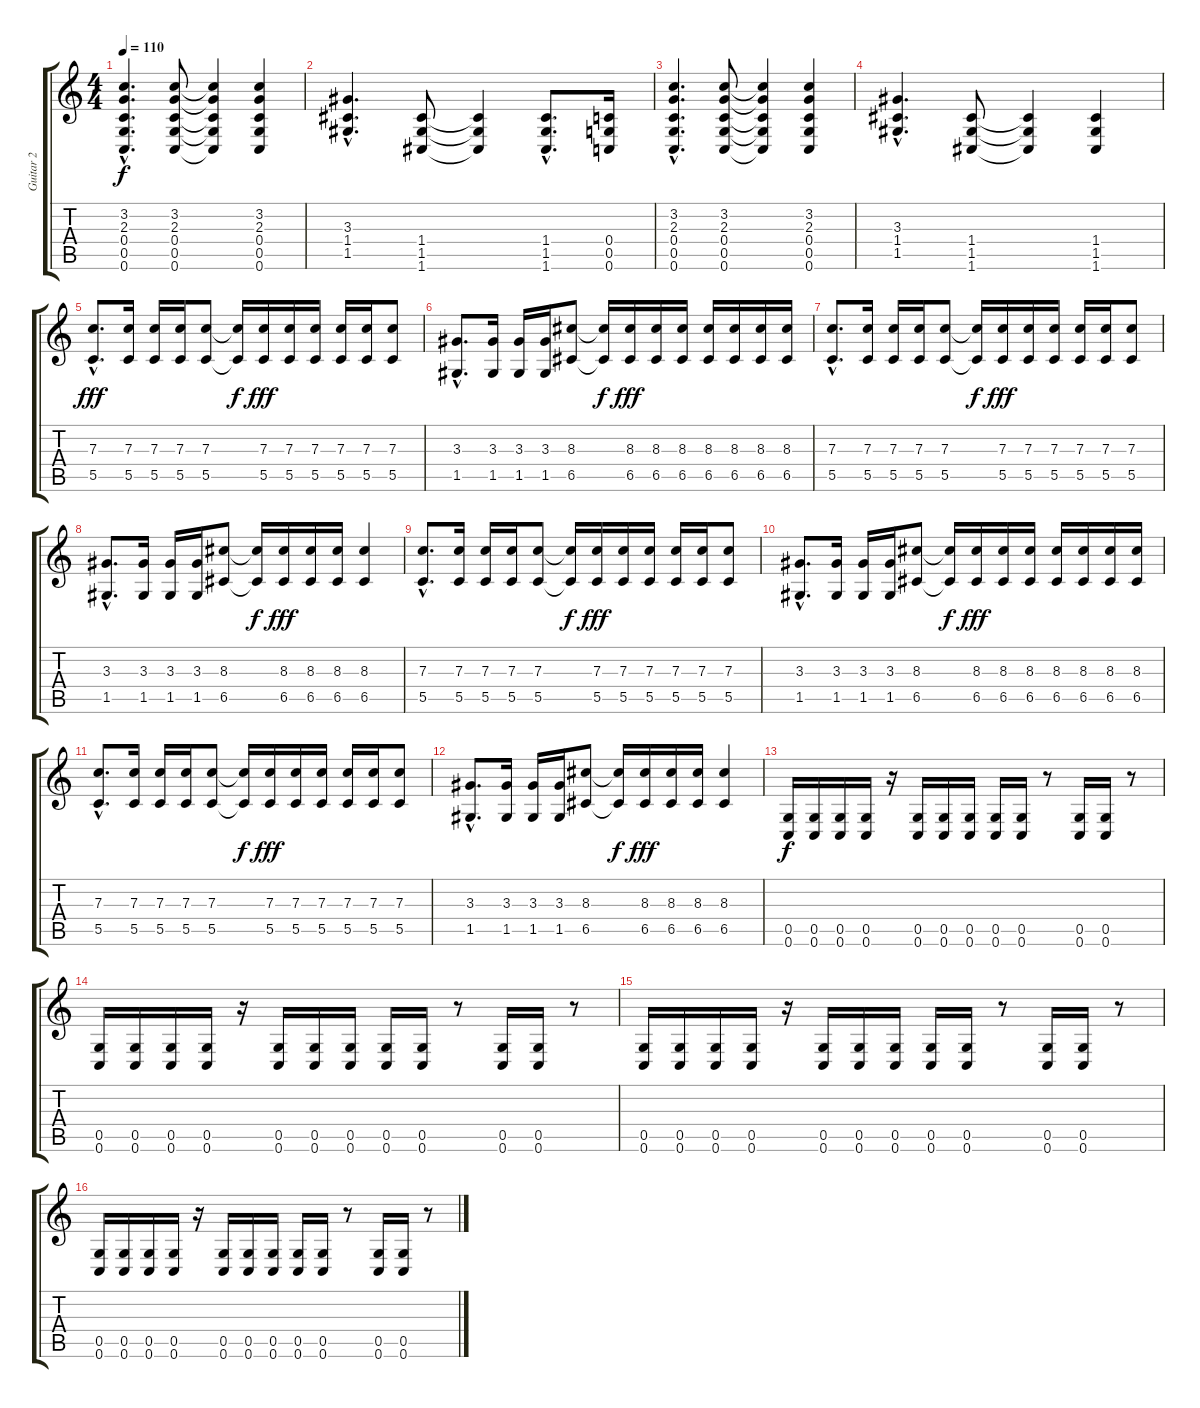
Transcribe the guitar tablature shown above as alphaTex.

\track ("Guitar 2" "Guitar 2") {instrument overdrivenguitar}
\staff {score tabs}
\tuning (D4 A3 F3 C3 G2 C2) {hide}
\ts (4 4)
\tempo 110
\clef g2
\ks c
(3.2{hac} 2.3{hac} 0.4{hac} 0.5{hac} 0.6{hac}).4{d dy f} (3.2 2.3 0.4 0.5 0.6).8 (3.2{t} 2.3{t} 0.4{t} 0.5{t} 0.6{t}).4 (3.2 2.3 0.4 0.5 0.6).4 |
(3.3{hac} 1.4{hac} 1.5{hac}).4{d} (1.4 1.5 1.6).8 (1.4{t} 1.5{t} 1.6{t}).4 (1.4{hac} 1.5{hac} 1.6{hac}).8{d} (0.4 0.5 0.6).16 |
(3.2{hac} 2.3{hac} 0.4{hac} 0.5{hac} 0.6{hac}).4{d} (3.2 2.3 0.4 0.5 0.6).8 (3.2{t} 2.3{t} 0.4{t} 0.5{t} 0.6{t}).4 (3.2 2.3 0.4 0.5 0.6).4 |
(3.3{hac} 1.4{hac} 1.5{hac}).4{d} (1.4 1.5 1.6).8 (1.4{t} 1.5{t} 1.6{t}).4 (1.4 1.5 1.6).4 |
(7.3{hac} 5.5{hac}).8{d dy fff} (7.3 5.5).16 (7.3 5.5).16 (7.3 5.5).16 (7.3 5.5).8 (7.3{t} 5.5{t}).16{dy f} (7.3 5.5).16{dy fff} (7.3 5.5).16 (7.3 5.5).16 (7.3 5.5).16 (7.3 5.5).16 (7.3 5.5).8 |
(3.3{hac} 1.5{hac}).8{d} (3.3 1.5).16 (3.3 1.5).16 (3.3 1.5).16 (8.3 6.5).8 (8.3{t} 6.5{t}).16{dy f} (8.3 6.5).16{dy fff} (8.3 6.5).16 (8.3 6.5).16 (8.3 6.5).16 (8.3 6.5).16 (8.3 6.5).16 (8.3 6.5).16 |
(7.3{hac} 5.5{hac}).8{d} (7.3 5.5).16 (7.3 5.5).16 (7.3 5.5).16 (7.3 5.5).8 (7.3{t} 5.5{t}).16{dy f} (7.3 5.5).16{dy fff} (7.3 5.5).16 (7.3 5.5).16 (7.3 5.5).16 (7.3 5.5).16 (7.3 5.5).8 |
(3.3{hac} 1.5{hac}).8{d} (3.3 1.5).16 (3.3 1.5).16 (3.3 1.5).16 (8.3 6.5).8 (8.3{t} 6.5{t}).16{dy f} (8.3 6.5).16{dy fff} (8.3 6.5).16 (8.3 6.5).16 (8.3 6.5).4 |
(7.3{hac} 5.5{hac}).8{d} (7.3 5.5).16 (7.3 5.5).16 (7.3 5.5).16 (7.3 5.5).8 (7.3{t} 5.5{t}).16{dy f} (7.3 5.5).16{dy fff} (7.3 5.5).16 (7.3 5.5).16 (7.3 5.5).16 (7.3 5.5).16 (7.3 5.5).8 |
(3.3{hac} 1.5{hac}).8{d} (3.3 1.5).16 (3.3 1.5).16 (3.3 1.5).16 (8.3 6.5).8 (8.3{t} 6.5{t}).16{dy f} (8.3 6.5).16{dy fff} (8.3 6.5).16 (8.3 6.5).16 (8.3 6.5).16 (8.3 6.5).16 (8.3 6.5).16 (8.3 6.5).16 |
(7.3{hac} 5.5{hac}).8{d} (7.3 5.5).16 (7.3 5.5).16 (7.3 5.5).16 (7.3 5.5).8 (7.3{t} 5.5{t}).16{dy f} (7.3 5.5).16{dy fff} (7.3 5.5).16 (7.3 5.5).16 (7.3 5.5).16 (7.3 5.5).16 (7.3 5.5).8 |
(3.3{hac} 1.5{hac}).8{d} (3.3 1.5).16 (3.3 1.5).16 (3.3 1.5).16 (8.3 6.5).8 (8.3{t} 6.5{t}).16{dy f} (8.3 6.5).16{dy fff} (8.3 6.5).16 (8.3 6.5).16 (8.3 6.5).4 |
(0.5 0.6).16{dy f} (0.5 0.6).16 (0.5 0.6).16 (0.5 0.6).16 r.16 (0.5 0.6).16 (0.5 0.6).16 (0.5 0.6).16 (0.5 0.6).16 (0.5 0.6).16 r.8 (0.5 0.6).16 (0.5 0.6).16 r.8 |
(0.5 0.6).16 (0.5 0.6).16 (0.5 0.6).16 (0.5 0.6).16 r.16 (0.5 0.6).16 (0.5 0.6).16 (0.5 0.6).16 (0.5 0.6).16 (0.5 0.6).16 r.8 (0.5 0.6).16 (0.5 0.6).16 r.8 |
(0.5 0.6).16 (0.5 0.6).16 (0.5 0.6).16 (0.5 0.6).16 r.16 (0.5 0.6).16 (0.5 0.6).16 (0.5 0.6).16 (0.5 0.6).16 (0.5 0.6).16 r.8 (0.5 0.6).16 (0.5 0.6).16 r.8 |
(0.5 0.6).16 (0.5 0.6).16 (0.5 0.6).16 (0.5 0.6).16 r.16 (0.5 0.6).16 (0.5 0.6).16 (0.5 0.6).16 (0.5 0.6).16 (0.5 0.6).16 r.8 (0.5 0.6).16 (0.5 0.6).16 r.8
